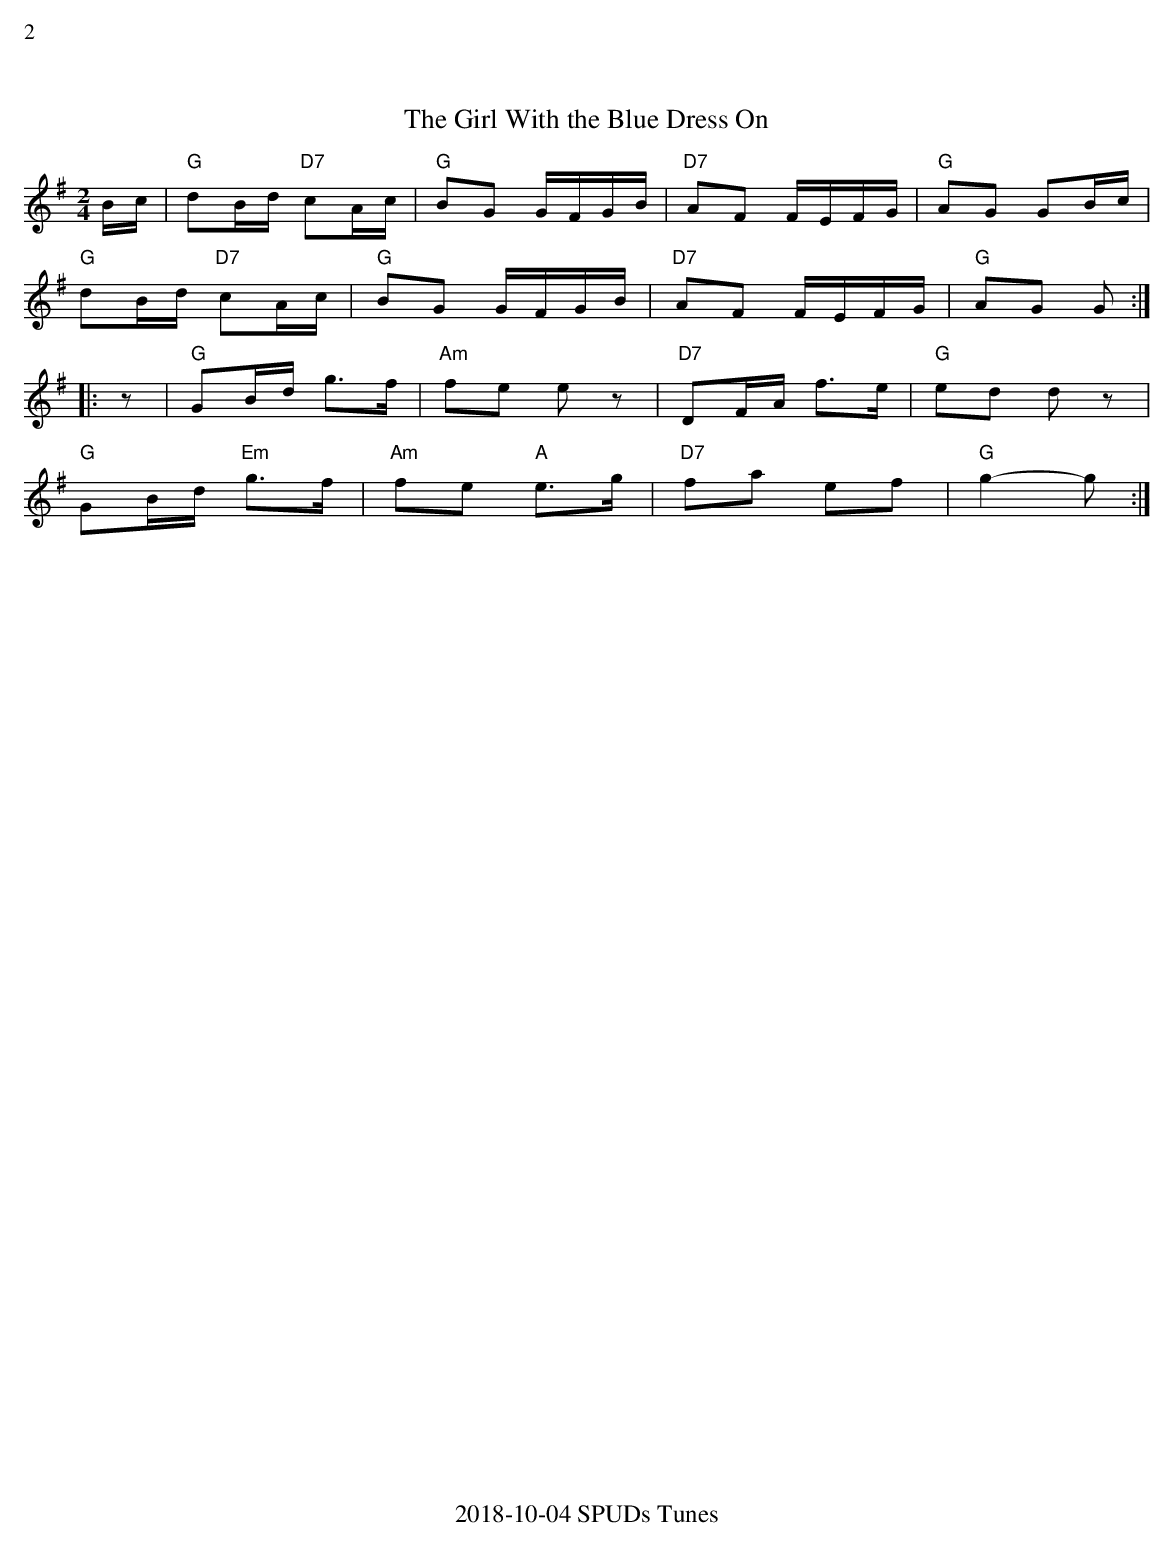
X:1
%%text 2
T:The Girl With the Blue Dress On
M: 2/4
K: G
Bc | "G"d2Bd "D7"c2Ac | "G"B2G2 GFGB | "D7"A2F2 FEFG | "G"A2G2 G2Bc |
 "G"d2Bd "D7"c2Ac | "G"B2G2 GFGB | "D7"A2F2 FEFG | "G"A2G2 G2 :|
|: z2 | "G"G2Bd g3f | "Am"f2e2 e2z2 | "D7"D2FA f3e | "G"e2d2 d2z2|
 "G"G2Bd "Em"g3f | "Am"f2e2 "A"e3g | "D7"f2a2 e2f2 | "G"g4-g2 :|
